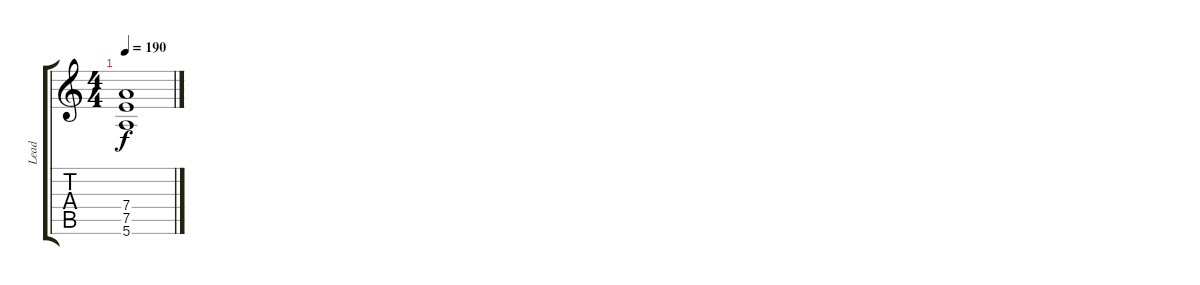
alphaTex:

\track ("Lead" "Lead") {instrument distortionguitar}
\staff {score tabs}
\tuning (E4 B3 G3 D3 A2 E2) {hide}
\ts (4 4)
\tempo 190
\clef g2
\ks c
(7.4{t} 7.5{t} 5.6{t}).1{dy f}
